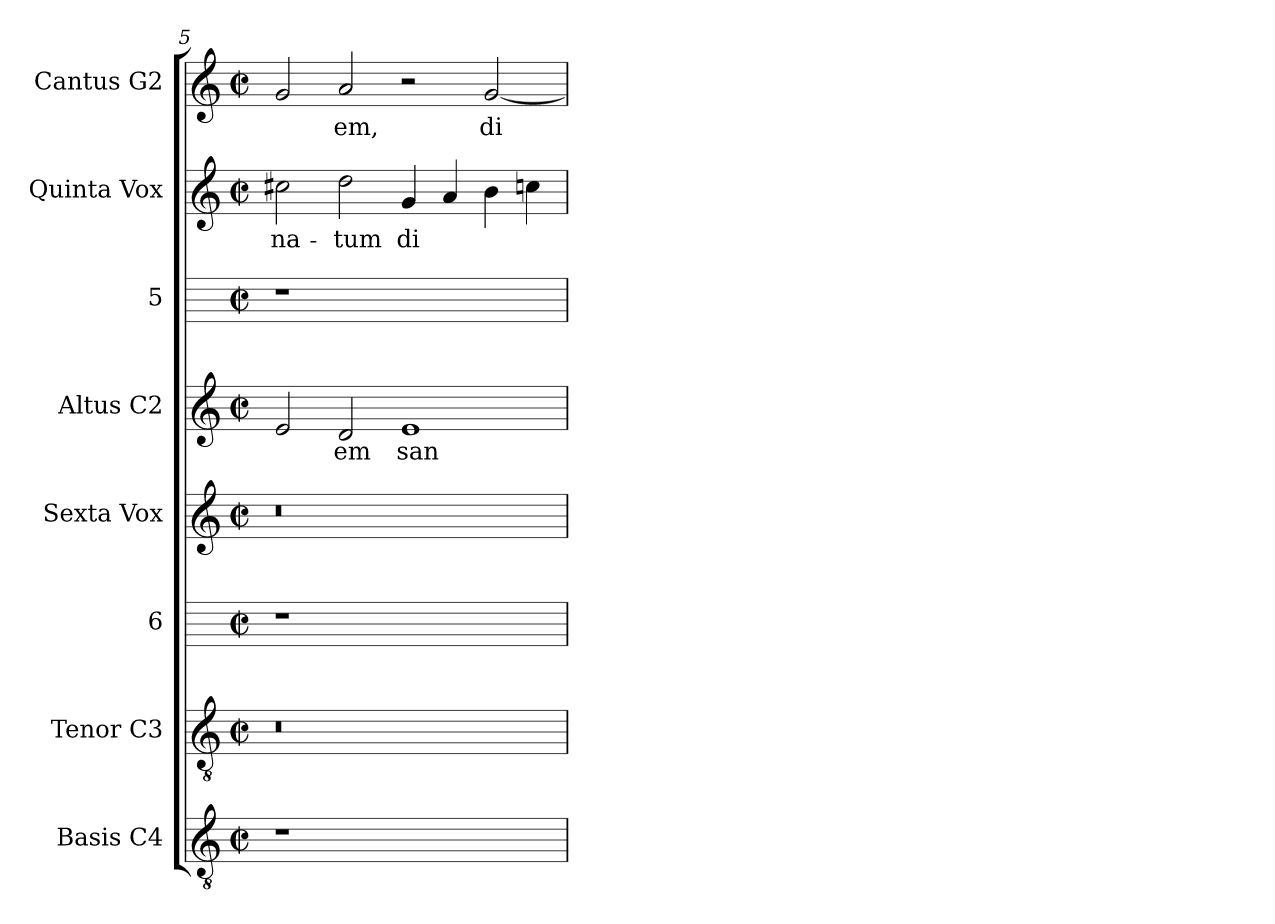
**kern	**kern	**kern	**kern	**kern	**text	**kern	**kern	**text	**kern	**text
*part8	*part7	*part6	*part5	*part4	*part4	*part3	*part2	*part2	*part1	*part1
*staff8	*staff7	*staff6	*staff5	*staff4	*staff4	*staff3	*staff2	*staff2	*staff1	*staff1
*I"Basis  C4	*I"Tenor  C3	*I"6	*I"Sexta  Vox	*I"Altus  C2	*	*I"5	*I"Quinta  Vox	*	*I"Cantus  G2	*
*I'B	*I'T	*	*	*I'A	*	*	*	*	*I'C	*
*clefGv2	*clefGv2	*	*clefG2	*clefG2	*	*	*clefG2	*	*clefG2	*
*k[]	*k[]	*k[]	*k[]	*k[]	*	*k[]	*k[]	*	*k[]	*
*C:	*C:	*C:	*C:	*C:	*	*C:	*C:	*	*C:	*
*M2/2	*M2/2	*M2/2	*M2/2	*M2/2	*	*M2/2	*M2/2	*	*M2/2	*
*met(c|)	*met(c|)	*met(c|)	*met(c|)	*met(c|)	*	*met(c|)	*met(c|)	*	*met(c|)	*
=5	=5	=5	=5	=5	=5	=5	=5	=5	=5	=5
!	!	!	!	!	!LO:LY:b:cj	!	!	!LO:LY:b:cj	!	!LO:LY:b:cj
1r	0r	1r	0r	2e/	--	1r	2cc#X\	-na-	2g/	--
!	!	!	!	!	!LO:LY:b:cj	!	!	!LO:LY:b:cj	!	!LO:LY:b:cj
.	.	.	.	2d/	-em	.	2dd\	-tum	2a/	-em,
!	!	!	!	!	!LO:LY:b:cj	!	!	!LO:LY:b:cj	!	!
1ryy	.	1ryy	.	1e	san-	1ryy	4g/	di-	2r	.
!	!	!	!	!	!	!	!	!LO:LY:b:cj	!	!
.	.	.	.	.	.	.	4a/	--	.	.
!	!	!	!	!	!	!	!	!LO:LY:b:cj	!	!LO:LY:b:cj
.	.	.	.	.	.	.	4b\	--	[<2g/	di-
!	!	!	!	!	!	!	!	!LO:LY:b:cj	!	!
.	.	.	.	.	.	.	4ccn\	--	.	.
=	=	=	=	=	=	=	=	=	=	=
*-	*-	*-	*-	*-	*-	*-	*-	*-	*-	*-
